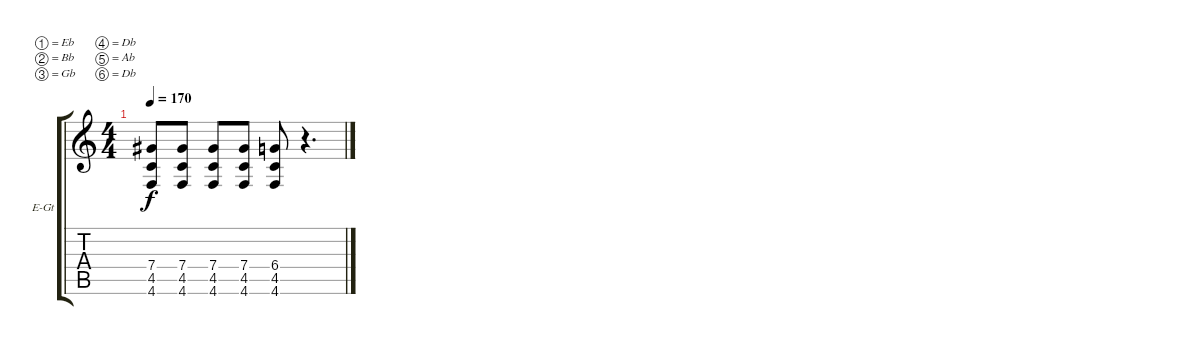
\defaultSystemsLayout 4
\bracketExtendMode groupsimilarinstruments
\firstSystemTrackNameOrientation horizontal
\otherSystemsTrackNameOrientation horizontal
\track ("Lead Guitar" "E-Gt") {instrument overdrivenguitar}
\staff {score tabs}
\tuning (Eb4 Bb3 Gb3 Db3 Ab2 Db2)
\ts (4 4)
\tempo 170
\clef g2
\scale
0.333333
\ks c
(7.4 4.5 4.6).8{dy f} (7.4 4.5 4.6).8 (7.4 4.5 4.6).8 (7.4 4.5 4.6).8 (6.4 4.5 4.6).8 r.4{d} |
\scale
0.333333 |
\scale
0.333333 |
\scale
0.333333 |
\scale
0.333333 |
\scale
0.333333 |
\scale
0.333333 |
\scale
0.333333 |
\scale
0.333333 |
\scale
0.333333 |
\scale
0.333333 |
\scale
0.333333 |
\scale
0.333333 |
\scale
0.333333 |
\scale
0.333333 |
\scale
0.333333
